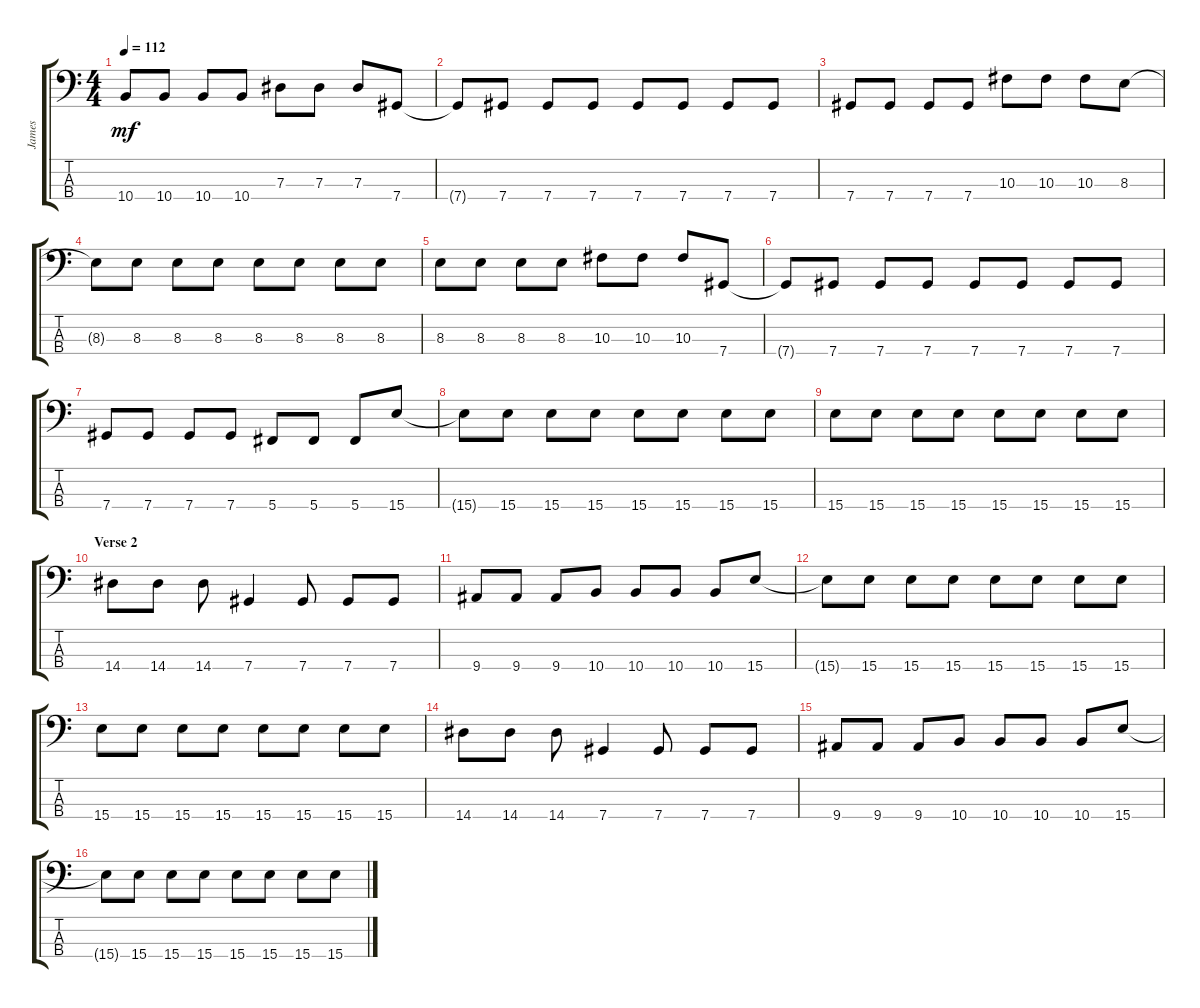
\track ("James" "James") {instrument electricbassfinger}
\staff {score tabs}
\tuning (Gb2 Db2 Ab1 Db1) {hide}
\ts (4 4)
\tempo 112
\clef f4
\ks c
10.4.8{dy mf} 10.4.8 10.4.8 10.4.8 7.3.8 7.3.8 7.3.8 7.4.8 |
7.4{t}.8 7.4.8 7.4.8 7.4.8 7.4.8 7.4.8 7.4.8 7.4.8 |
7.4.8 7.4.8 7.4.8 7.4.8 10.3.8 10.3.8 10.3.8 8.3.8 |
8.3{t}.8 8.3.8 8.3.8 8.3.8 8.3.8 8.3.8 8.3.8 8.3.8 |
8.3.8 8.3.8 8.3.8 8.3.8 10.3.8 10.3.8 10.3.8 7.4.8 |
7.4{t}.8 7.4.8 7.4.8 7.4.8 7.4.8 7.4.8 7.4.8 7.4.8 |
7.4.8 7.4.8 7.4.8 7.4.8 5.4.8 5.4.8 5.4.8 15.4.8 |
15.4{t}.8 15.4.8 15.4.8 15.4.8 15.4.8 15.4.8 15.4.8 15.4.8 |
15.4.8 15.4.8 15.4.8 15.4.8 15.4.8 15.4.8 15.4.8 15.4.8 |
\section ("" "Verse 2")
14.4.8 14.4.8 14.4.8 7.4.4 7.4.8 7.4.8 7.4.8 |
9.4.8 9.4.8 9.4.8 10.4.8 10.4.8 10.4.8 10.4.8 15.4.8 |
15.4{t}.8 15.4.8 15.4.8 15.4.8 15.4.8 15.4.8 15.4.8 15.4.8 |
15.4.8 15.4.8 15.4.8 15.4.8 15.4.8 15.4.8 15.4.8 15.4.8 |
14.4.8 14.4.8 14.4.8 7.4.4 7.4.8 7.4.8 7.4.8 |
9.4.8 9.4.8 9.4.8 10.4.8 10.4.8 10.4.8 10.4.8 15.4.8 |
15.4{t}.8 15.4.8 15.4.8 15.4.8 15.4.8 15.4.8 15.4.8 15.4.8
